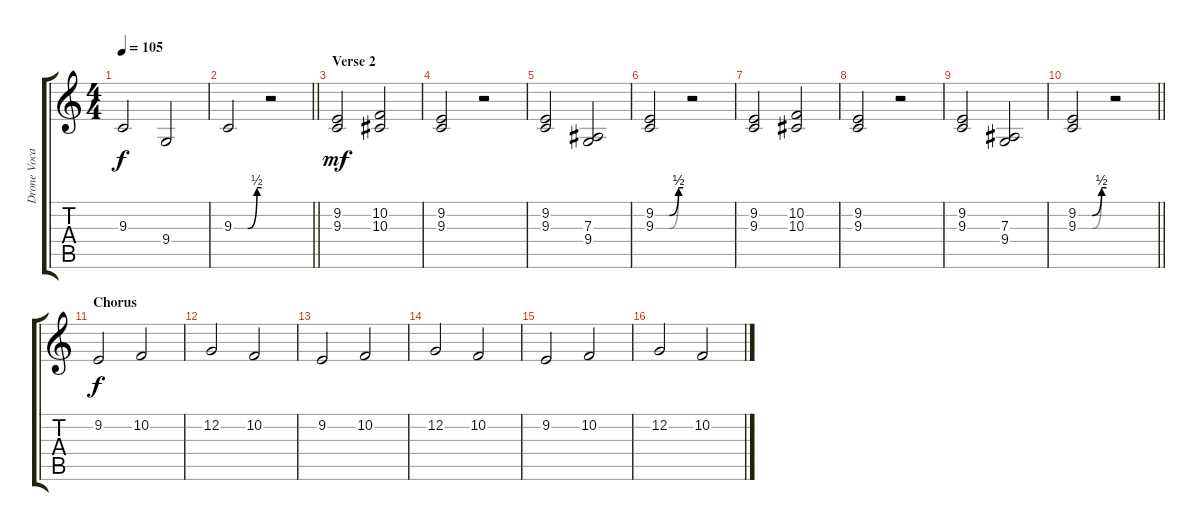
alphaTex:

\track ("Drone Vocals 2 [Josh Homme]" "Drone Voca") {instrument choiraahs}
\staff {score tabs}
\tuning (C4 G3 Eb3 Bb2 F2 C2) {hide}
\ts (4 4)
\tempo 105
\clef g2
\ks c
9.3.2{dy f} 9.4.2 |
\barLineRight lightlight
9.3{be (custom 0 0 30 0 50 2 60 2)}.2 r.2 |
\section ("" "Verse 2")
(9.2 9.3).2{dy mf} (10.2 10.3).2 |
(9.2 9.3).2 r.2 |
(9.2 9.3).2 (7.3 9.4).2 |
(9.2{be (custom 0 0 30 0 50 2 60 2)} 9.3{be (custom 0 0 30 0 50 2 60 2)}).2 r.2 |
(9.2 9.3).2 (10.2 10.3).2 |
(9.2 9.3).2 r.2 |
(9.2 9.3).2 (7.3 9.4).2 |
\barLineRight lightlight
(9.2{be (custom 0 0 30 0 50 2 60 2)} 9.3{be (custom 0 0 30 0 50 2 60 2)}).2 r.2 |
\section ("" "Chorus")
9.2.2{dy f volume 13 balance 10} 10.2.2 |
12.2.2 10.2.2 |
9.2.2 10.2.2 |
12.2.2 10.2.2 |
9.2.2 10.2.2 |
12.2.2 10.2.2
